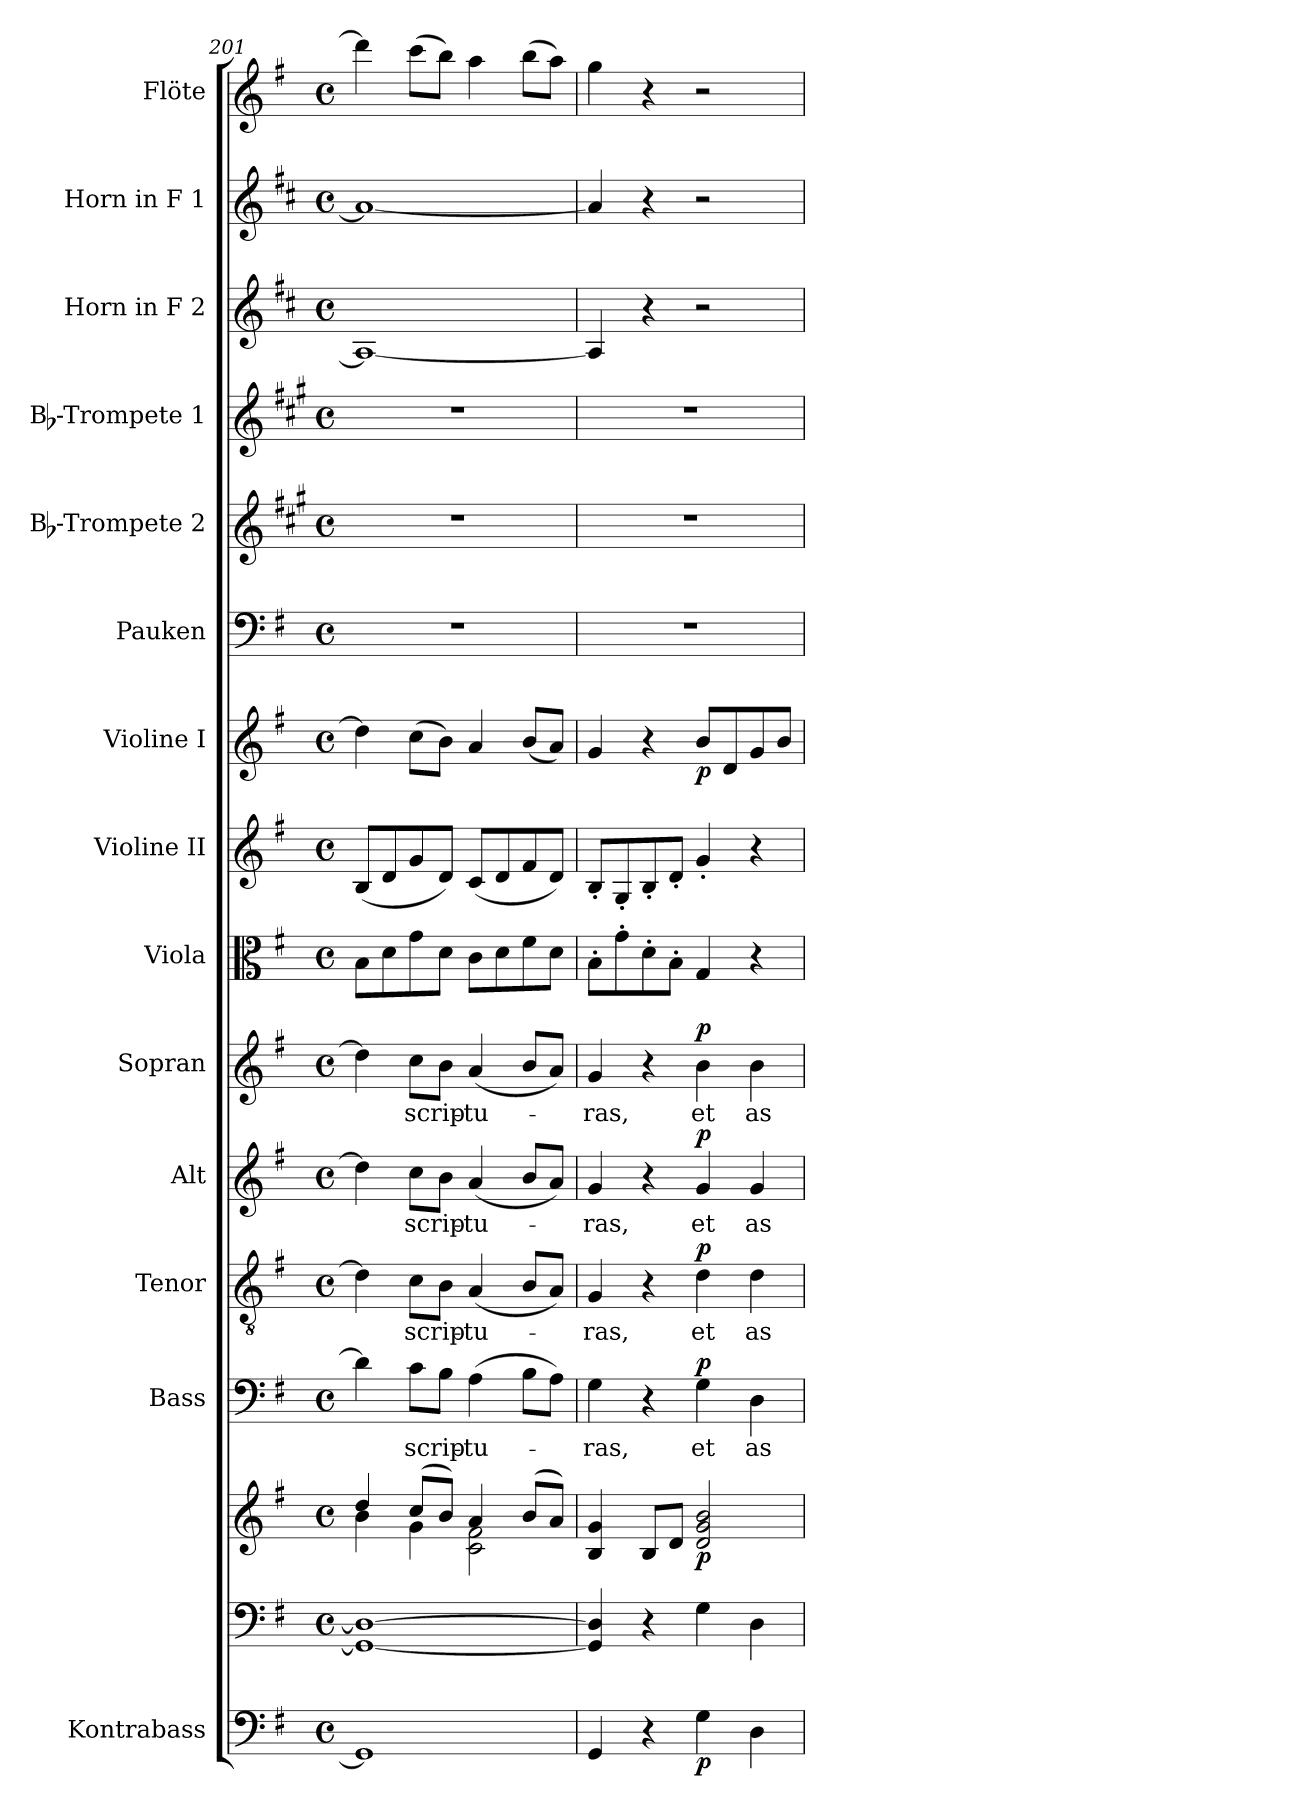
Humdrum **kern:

**kern	**dynam	**kern	**kern	**dynam	**kern	**text	**dynam	**kern	**text	**dynam	**kern	**text	**dynam	**kern	**text	**dynam	**kern	**kern	**kern	**dynam	**kern	**kern	**kern	**kern	**kern	**kern
*part15	*part15	*part14	*part14	*part14	*part13	*part13	*part13	*part12	*part12	*part12	*part11	*part11	*part11	*part10	*part10	*part10	*part9	*part8	*part7	*part7	*part6	*part5	*part4	*part3	*part2	*part1
*staff16	*staff16	*staff15	*staff14	*staff14/15	*staff13	*staff13	*staff13	*staff12	*staff12	*staff12	*staff11	*staff11	*staff11	*staff10	*staff10	*staff10	*staff9	*staff8	*staff7	*staff7	*staff6	*staff5	*staff4	*staff3	*staff2	*staff1
*I"Kontrabass	*	*	*	*	*I"Bass	*	*	*I"Tenor	*	*	*I"Alt	*	*	*I"Sopran	*	*	*I"Viola	*I"Violine II	*I"Violine I	*	*I"Pauken	*I"Bb-Trompete 2	*I"Bb-Trompete 1	*I"Horn in F 2	*I"Horn in F 1	*I"Flöte
*I'Kb.	*	*	*	*	*I'B.	*	*	*I'T.	*	*	*I'A.	*	*	*I'S.	*	*	*I'Vla.	*I'Vl. II	*I'Vl. I	*	*I'Pk.	*I'Bb Trp. 2	*I'Bb Trp. 1	*	*	*I'Fl.
!!LO:PB:g=z
*clefF4	*	*clefF4	*clefG2	*	*clefF4	*	*	*clefGv2	*	*	*clefG2	*	*	*clefG2	*	*	*clefC3	*clefG2	*clefG2	*	*clefF4	*clefG2	*clefG2	*clefG2	*clefG2	*clefG2
*ITrd7c12	*	*	*	*	*	*	*	*	*	*	*	*	*	*	*	*	*	*	*	*	*	*ITrd1c2	*ITrd1c2	*ITrd4c7	*ITrd4c7	*
*k[f#]	*	*k[f#]	*k[f#]	*	*k[f#]	*	*	*k[f#]	*	*	*k[f#]	*	*	*k[f#]	*	*	*k[f#]	*k[f#]	*k[f#]	*	*k[f#]	*k[f#]	*k[f#]	*k[f#]	*k[f#]	*k[f#]
*G:	*	*G:	*G:	*	*G:	*	*	*G:	*	*	*G:	*	*	*G:	*	*	*G:	*G:	*G:	*	*G:	*G:	*G:	*G:	*G:	*G:
*M4/4	*	*M4/4	*M4/4	*	*M4/4	*	*	*M4/4	*	*	*M4/4	*	*	*M4/4	*	*	*M4/4	*M4/4	*M4/4	*	*M4/4	*M4/4	*M4/4	*M4/4	*M4/4	*M4/4
*met(c)	*	*met(c)	*met(c)	*	*met(c)	*	*	*met(c)	*	*	*met(c)	*	*	*met(c)	*	*	*met(c)	*met(c)	*met(c)	*	*met(c)	*met(c)	*met(c)	*met(c)	*met(c)	*met(c)
=201	=201	=201	=201	=201	=201	=201	=201	=201	=201	=201	=201	=201	=201	=201	=201	=201	=201	=201	=201	=201	=201	=201	=201	=201	=201	=201
*	*	*	*^	*	*	*	*	*	*	*	*	*	*	*	*	*	*	*	*	*	*	*	*	*	*	*
1GGG]	.	1GG_ 1D_	4dd/	4b\	.	4d\]	.	.	4d\]	.	.	4dd\]	.	.	4dd\]	.	.	8B\L	(<8B/L	4dd\]	.	1r	1r	1r	1D_	1d_	4ddd\]
.	.	.	.	.	.	.	.	.	.	.	.	.	.	.	.	.	.	8d\	8d/	.	.	.	.	.	.	.	.
!	!	!	!	!	!	!	!LO:LY:b	!	!	!LO:LY:b	!	!	!LO:LY:b	!	!	!LO:LY:b	!	!	!	!	!	!	!	!	!	!	!
.	.	.	(>8cc/L	4g\	.	8c\L	scrip-	.	8c\L	scrip-	.	8cc\L	scrip-	.	8cc\L	scrip-	.	8g\	8g/	(>8cc\L	.	.	.	.	.	.	(>8ccc\L
.	.	.	8b/J)	.	.	8B\J	.	.	8B\J	.	.	8b\J	.	.	8b\J	.	.	8d\J	8d/J)	8b\J)	.	.	.	.	.	.	8bb\J)
!	!	!	!	!	!	!	!LO:LY:b	!	!	!LO:LY:b	!	!	!LO:LY:b	!	!	!LO:LY:b	!	!	!	!	!	!	!	!	!	!	!
.	.	.	4a/	2c\ 2f#\	.	(>4A\	-tu-	.	(<4A/	-tu-	.	(<4a/	-tu-	.	(<4a/	-tu-	.	8c\L	(<8c/L	4a/	.	.	.	.	.	.	4aa\
.	.	.	.	.	.	.	.	.	.	.	.	.	.	.	.	.	.	8d\	8d/	.	.	.	.	.	.	.	.
.	.	.	(>8b/L	.	.	8B\L	.	.	8B/L	.	.	8b/L	.	.	8b/L	.	.	8f#\	8f#/	(<8b/L	.	.	.	.	.	.	(>8bb\L
.	.	.	8a/J)	.	.	8A\J)	.	.	8A/J)	.	.	8a/J)	.	.	8a/J)	.	.	8d\J	8d/J)	8a/J)	.	.	.	.	.	.	8aa\J)
*	*	*	*v	*v	*	*	*	*	*	*	*	*	*	*	*	*	*	*	*	*	*	*	*	*	*	*	*
=202	=202	=202	=202	=202	=202	=202	=202	=202	=202	=202	=202	=202	=202	=202	=202	=202	=202	=202	=202	=202	=202	=202	=202	=202	=202	=202
!	!	!	!	!	!	!LO:LY:b	!	!	!LO:LY:b	!	!	!LO:LY:b	!	!	!LO:LY:b	!	!	!	!	!	!	!	!	!	!	!
4GGG/	.	4GG/] 4D/]	4B/ 4g/	.	4G\	-ras,	.	4G/	-ras,	.	4g/	-ras,	.	4g/	-ras,	.	8B'>\L	8B'</L	4g/	.	1r	1r	1r	4D/]	4d/]	4gg\
.	.	.	.	.	.	.	.	.	.	.	.	.	.	.	.	.	8g'>\	8G'</	.	.	.	.	.	.	.	.
4r	.	4r	8B/L	.	4r	.	.	4r	.	.	4r	.	.	4r	.	.	8d'>\	8B'</	4r	.	.	.	.	4r	4r	4r
.	.	.	8d/J	.	.	.	.	.	.	.	.	.	.	.	.	.	8B'>\J	8d'</J	.	.	.	.	.	.	.	.
!	!LO:DY:b	!	!	!LO:DY:b	!	!LO:LY:b	!LO:DY:a	!	!LO:LY:b	!LO:DY:a	!	!LO:LY:b	!LO:DY:a	!	!LO:LY:b	!LO:DY:a	!	!	!	!LO:DY:b	!	!	!	!	!	!
4GG\	p	4G\	2d/ 2g/ 2b/	p	4G\	et	p	4d\	et	p	4g/	et	p	4b\	et	p	4G/	4g'</	8b/L	p	.	.	.	2r	2r	2r
.	.	.	.	.	.	.	.	.	.	.	.	.	.	.	.	.	.	.	8d/	.	.	.	.	.	.	.
!	!	!	!	!	!	!LO:LY:b	!	!	!LO:LY:b	!	!	!LO:LY:b	!	!	!LO:LY:b	!	!	!	!	!	!	!	!	!	!	!
4DD\	.	4D\	.	.	4D\	as-	.	4d\	as-	.	4g/	as-	.	4b\	as-	.	4r	4r	8g/	.	.	.	.	.	.	.
.	.	.	.	.	.	.	.	.	.	.	.	.	.	.	.	.	.	.	8b/J	.	.	.	.	.	.	.
=	=	=	=	=	=	=	=	=	=	=	=	=	=	=	=	=	=	=	=	=	=	=	=	=	=	=
*-	*-	*-	*-	*-	*-	*-	*-	*-	*-	*-	*-	*-	*-	*-	*-	*-	*-	*-	*-	*-	*-	*-	*-	*-	*-	*-
